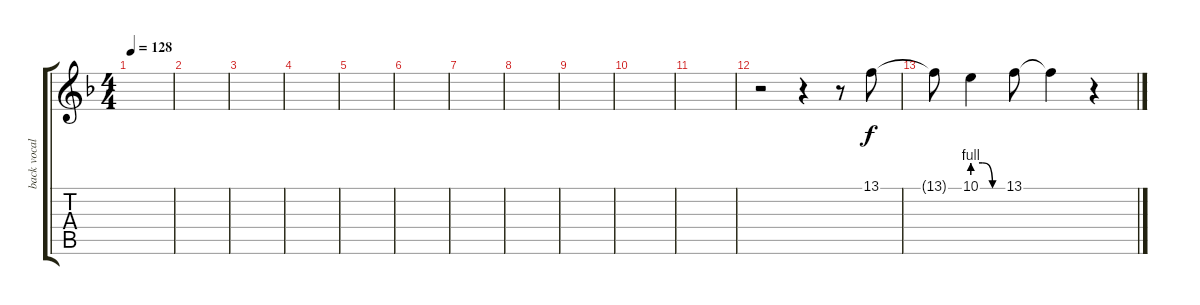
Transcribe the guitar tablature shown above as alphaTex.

\track ("back vocal" "back vocal") {instrument flute}
\staff {score tabs}
\tuning (E4 B3 G3 D3 A2 E2) {hide}
\ts (4 4)
\tempo 128
\clef g2
\ks f
|
|
|
|
|
|
|
|
|
|
|
r.2 r.4 r.8 13.1.8 |
13.1{t}.8 10.1{be (custom 0 4 20 4 40 0 60 0)}.4 13.1.8 13.1{t}.4 r.4
